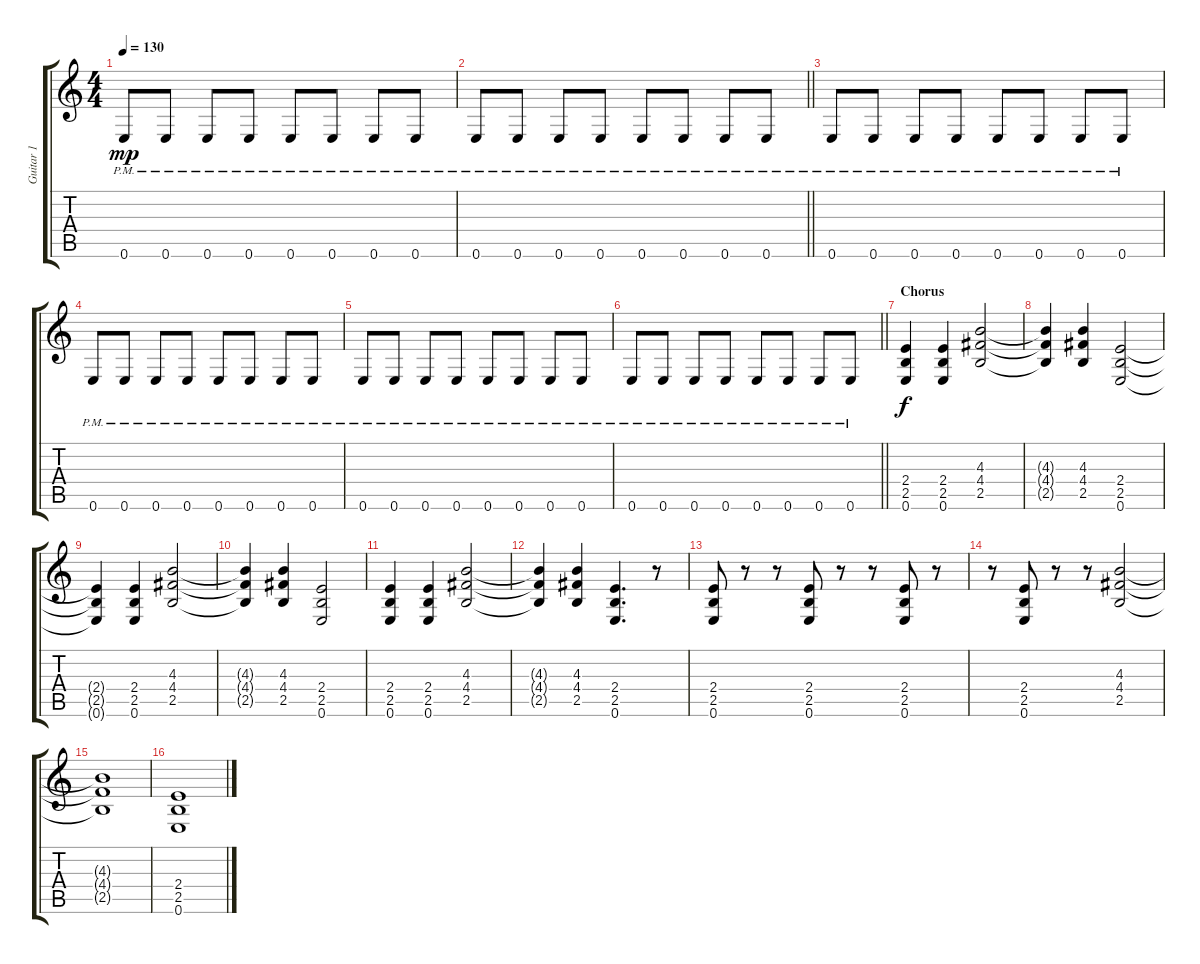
\track ("Guitar 1" "Guitar 1") {instrument overdrivenguitar}
\staff {score tabs}
\tuning (E4 B3 G3 D3 A2 E2) {hide}
\ts (4 4)
\tempo 130
\clef g2
\ks c
0.6{pm}.8{dy mp} 0.6{pm}.8 0.6{pm}.8 0.6{pm}.8 0.6{pm}.8 0.6{pm}.8 0.6{pm}.8 0.6{pm}.8 |
\barLineRight lightlight
0.6{pm}.8 0.6{pm}.8 0.6{pm}.8 0.6{pm}.8 0.6{pm}.8 0.6{pm}.8 0.6{pm}.8 0.6{pm}.8 |
0.6{pm}.8 0.6{pm}.8 0.6{pm}.8 0.6{pm}.8 0.6{pm}.8 0.6{pm}.8 0.6{pm}.8 0.6{pm}.8 |
0.6{pm}.8 0.6{pm}.8 0.6{pm}.8 0.6{pm}.8 0.6{pm}.8 0.6{pm}.8 0.6{pm}.8 0.6{pm}.8 |
0.6{pm}.8 0.6{pm}.8 0.6{pm}.8 0.6{pm}.8 0.6{pm}.8 0.6{pm}.8 0.6{pm}.8 0.6{pm}.8 |
\barLineRight lightlight
0.6{pm}.8 0.6{pm}.8 0.6{pm}.8 0.6{pm}.8 0.6{pm}.8 0.6{pm}.8 0.6{pm}.8 0.6{pm}.8 |
\section ("" "Chorus")
(2.4 2.5 0.6).4{dy f} (2.4 2.5 0.6).4 (4.3 4.4 2.5).2 |
(4.3{t} 4.4{t} 2.5{t}).4 (4.3 4.4 2.5).4 (2.4 2.5 0.6).2 |
(2.4{t} 2.5{t} 0.6{t}).4 (2.4 2.5 0.6).4 (4.3 4.4 2.5).2 |
(4.3{t} 4.4{t} 2.5{t}).4 (4.3 4.4 2.5).4 (2.4 2.5 0.6).2 |
(2.4 2.5 0.6).4 (2.4 2.5 0.6).4 (4.3 4.4 2.5).2 |
(4.3{t} 4.4{t} 2.5{t}).4 (4.3 4.4 2.5).4 (2.4 2.5 0.6).4{d} r.8 |
(2.4 2.5 0.6).8 r.8 r.8 (2.4 2.5 0.6).8 r.8 r.8 (2.4 2.5 0.6).8 r.8 |
r.8 (2.4 2.5 0.6).8 r.8 r.8 (4.3 4.4 2.5).2 |
(4.3{t} 4.4{t} 2.5{t}).1 |
(2.4 2.5 0.6).1
